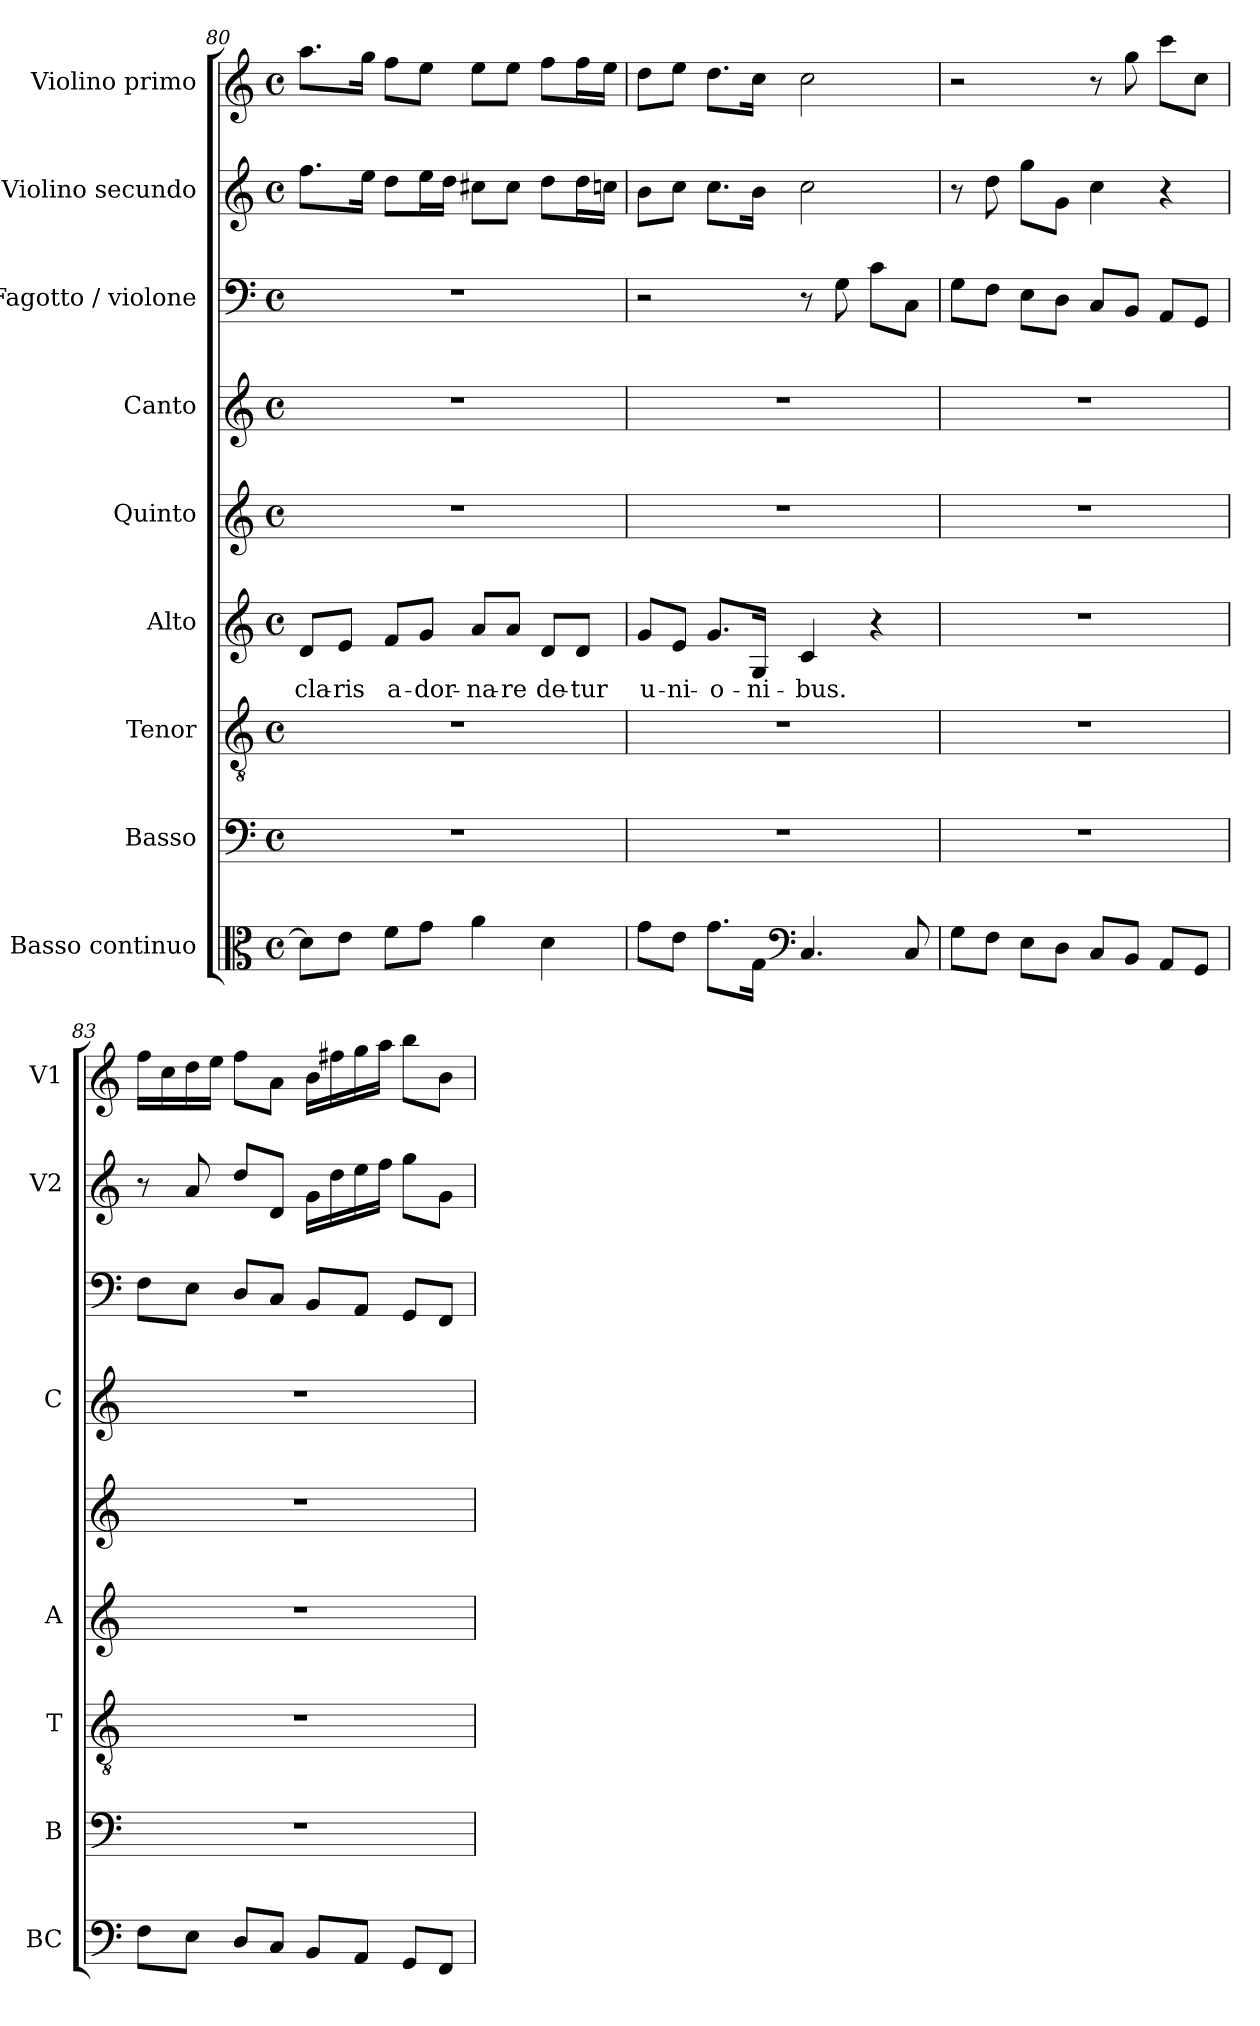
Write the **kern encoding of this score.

**kern	**kern	**kern	**kern	**text	**kern	**kern	**kern	**kern	**kern
*part9	*part8	*part7	*part6	*part6	*part5	*part4	*part3	*part2	*part1
*staff9	*staff8	*staff7	*staff6	*staff6	*staff5	*staff4	*staff3	*staff2	*staff1
*I"Basso continuo	*I"Basso	*I"Tenor	*I"Alto	*	*I"Quinto	*I"Canto	*I"Fagotto / violone	*I"Violino secundo	*I"Violino primo
*I'BC	*I'B	*I'T	*I'A	*	*	*I'C	*	*I'V2	*I'V1
*clefC3	*clefF4	*clefGv2	*clefG2	*	*clefG2	*clefG2	*clefF4	*clefG2	*clefG2
*k[]	*k[]	*k[]	*k[]	*	*k[]	*k[]	*k[]	*k[]	*k[]
*C:	*C:	*C:	*C:	*	*C:	*C:	*C:	*C:	*C:
*M4/4	*M4/4	*M4/4	*M4/4	*	*M4/4	*M4/4	*M4/4	*M4/4	*M4/4
*met(c)	*met(c)	*met(c)	*met(c)	*	*met(c)	*met(c)	*met(c)	*met(c)	*met(c)
=80	=80	=80	=80	=80	=80	=80	=80	=80	=80
!	!	!	!	!LO:LY:b	!	!	!	!	!
8d\L]	1r	1r	8d/L	cla-	1r	1r	1r	8.ff\L	8.aa\L
!	!	!	!	!LO:LY:b	!	!	!	!	!
8e\J	.	.	8e/J	-ris	.	.	.	.	.
.	.	.	.	.	.	.	.	16ee\Jk	16gg\Jk
!	!	!	!	!LO:LY:b	!	!	!	!	!
8f\L	.	.	8f/L	a-	.	.	.	8dd\L	8ff\L
!	!	!	!	!LO:LY:b	!	!	!	!	!
8g\J	.	.	8g/J	-dor-	.	.	.	16ee\L	8ee\J
.	.	.	.	.	.	.	.	16dd\JJ	.
!	!	!	!	!LO:LY:b	!	!	!	!	!
4a\	.	.	8a/L	-na-	.	.	.	8cc#X\L	8ee\L
!	!	!	!	!LO:LY:b	!	!	!	!	!
.	.	.	8a/J	-re	.	.	.	8cc#\J	8ee\J
!	!	!	!	!LO:LY:b	!	!	!	!	!
4d\	.	.	8d/L	de-	.	.	.	8dd\L	8ff\L
!	!	!	!	!LO:LY:b	!	!	!	!	!
.	.	.	8d/J	-tur	.	.	.	16dd\L	16ff\L
.	.	.	.	.	.	.	.	16ccn\JJ	16ee\JJ
!!LO:PB:g=z
=81	=81	=81	=81	=81	=81	=81	=81	=81	=81
!	!	!	!	!LO:LY:b	!	!	!	!	!
8g\L	1r	1r	8g/L	u-	1r	1r	2r	8b\L	8dd\L
!	!	!	!	!LO:LY:b	!	!	!	!	!
8e\J	.	.	8e/J	-ni-	.	.	.	8cc\J	8ee\J
!	!	!	!	!LO:LY:b	!	!	!	!	!
8.g\L	.	.	8.g/L	-o-	.	.	.	8.cc\L	8.dd\L
!	!	!	!	!LO:LY:b	!	!	!	!	!
16G\Jk	.	.	16G/Jk	-ni-	.	.	.	16b\Jk	16cc\Jk
*clefF4	*	*	*	*	*	*	*	*	*
!	!	!	!	!LO:LY:b	!	!	!	!	!
4.C/	.	.	4c/	-bus.	.	.	8r	2cc\	2cc\
.	.	.	.	.	.	.	8G\	.	.
.	.	.	4r	.	.	.	8c\L	.	.
8C/	.	.	.	.	.	.	8C\J	.	.
=82	=82	=82	=82	=82	=82	=82	=82	=82	=82
8G\L	1r	1r	1r	.	1r	1r	8G\L	8r	2r
8F\J	.	.	.	.	.	.	8F\J	8dd\	.
8E\L	.	.	.	.	.	.	8E\L	8gg\L	.
8D\J	.	.	.	.	.	.	8D\J	8g\J	.
8C/L	.	.	.	.	.	.	8C/L	4cc\	8r
8BB/J	.	.	.	.	.	.	8BB/J	.	8gg\
8AA/L	.	.	.	.	.	.	8AA/L	4r	8ccc\L
8GG/J	.	.	.	.	.	.	8GG/J	.	8cc\J
=83	=83	=83	=83	=83	=83	=83	=83	=83	=83
8F\L	1r	1r	1r	.	1r	1r	8F\L	8r	16ff\LL
.	.	.	.	.	.	.	.	.	16cc\
8E\J	.	.	.	.	.	.	8E\J	8a/	16dd\
.	.	.	.	.	.	.	.	.	16ee\JJ
8D/L	.	.	.	.	.	.	8D/L	8dd/L	8ff\L
8C/J	.	.	.	.	.	.	8C/J	8d/J	8a\J
8BB/L	.	.	.	.	.	.	8BB/L	16g\LL	16b\LL
.	.	.	.	.	.	.	.	16dd\	16ff#X\
8AA/J	.	.	.	.	.	.	8AA/J	16ee\	16gg\
.	.	.	.	.	.	.	.	16ff\JJ	16aa\JJ
8GG/L	.	.	.	.	.	.	8GG/L	8gg\L	8bb\L
8FF/J	.	.	.	.	.	.	8FF/J	8g\J	8b\J
=	=	=	=	=	=	=	=	=	=
*-	*-	*-	*-	*-	*-	*-	*-	*-	*-
